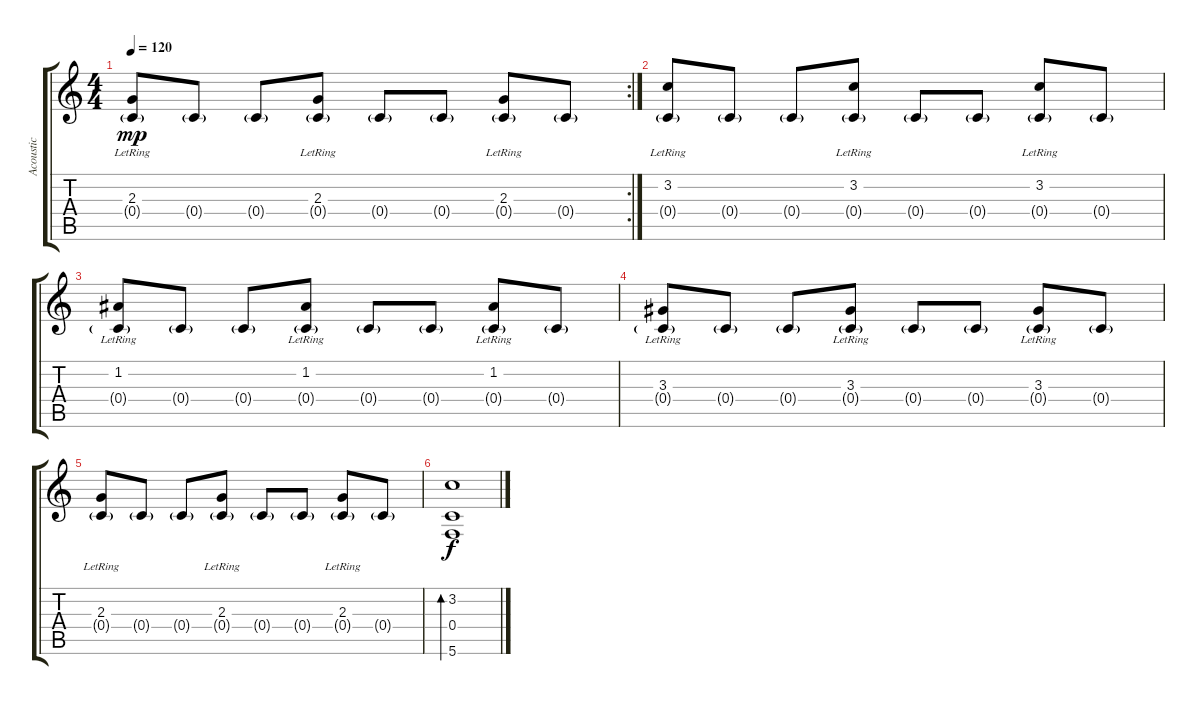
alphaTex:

\track ("Acoustic" "Acoustic") {instrument acousticguitarsteel}
\staff {score tabs}
\tuning (D4 A3 F3 C3 G2 C2) {hide}
\rc 2
\ts (4 4)
\tempo 120
\clef g2
\ks c
(2.3{lr} 0.4{g}).8{dy mp} 0.4{g}.8 0.4{g}.8 (2.3{lr} 0.4{g}).8 0.4{g}.8 0.4{g}.8 (2.3{lr} 0.4{g}).8 0.4{g}.8 |
(3.2{lr} 0.4{g}).8 0.4{g}.8 0.4{g}.8 (3.2{lr} 0.4{g}).8 0.4{g}.8 0.4{g}.8 (3.2{lr} 0.4{g}).8 0.4{g}.8 |
(1.2{lr} 0.4{g}).8 0.4{g}.8 0.4{g}.8 (1.2{lr} 0.4{g}).8 0.4{g}.8 0.4{g}.8 (1.2{lr} 0.4{g}).8 0.4{g}.8 |
(3.3{lr} 0.4{g}).8 0.4{g}.8 0.4{g}.8 (3.3{lr} 0.4{g}).8 0.4{g}.8 0.4{g}.8 (3.3{lr} 0.4{g}).8 0.4{g}.8 |
(2.3{lr} 0.4{g}).8 0.4{g}.8 0.4{g}.8 (2.3{lr} 0.4{g}).8 0.4{g}.8 0.4{g}.8 (2.3{lr} 0.4{g}).8 0.4{g}.8 |
(3.2 0.4 5.6).1{bd 240 dy f}
